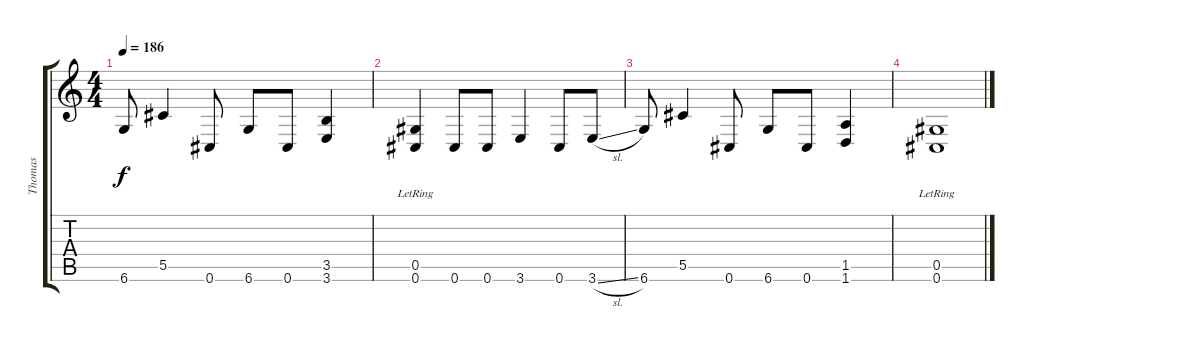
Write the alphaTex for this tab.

\track ("Thomas" "Thomas") {instrument distortionguitar}
\staff {score tabs}
\tuning (Eb4 Bb3 Gb3 Db3 Ab2 Db2) {hide}
\ts (4 4)
\tempo 186
\clef g2
\ks c
6.6.8{dy f} 5.5.4 0.6.8 6.6.8 0.6.8 (3.5 3.6).4 |
(0.5 0.6{lr}).4 0.6.8 0.6.8 3.6.4 0.6.8 3.6{sl}.8 |
6.6.8 5.5.4 0.6.8 6.6.8 0.6.8 (1.5 1.6).4 |
(0.5 0.6{lr}).1
